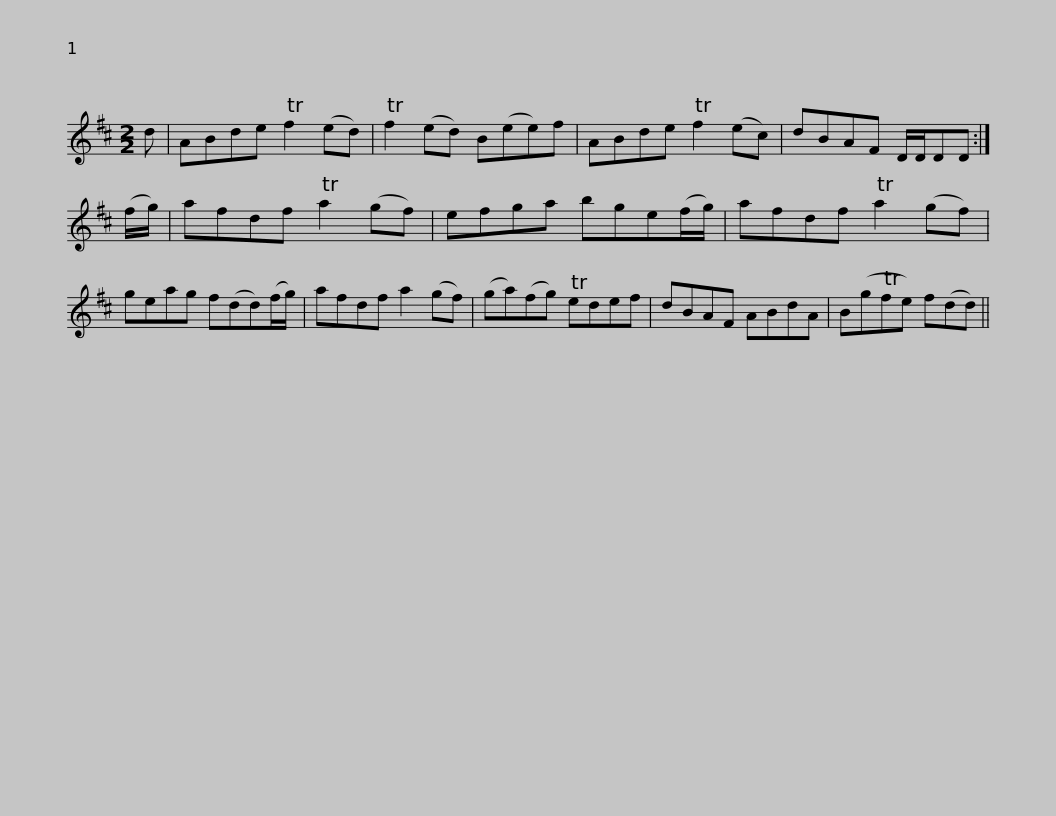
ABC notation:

X:1
L:1/8
M:2/2
I:linebreak $
K:D
V:1 treble
V:1
 d | ABde Tf2 (ed) | Tf2 (ed) B(ee)f | ABde Tf2 (ec) | dBAF D/D/DD :| %5
 (f/g/) | afdf Ta2 (gf) |$ efga bge(f/g/) | afdf Ta2 (gf) | geag f(dd)(f/g/) | %10
 afdf a2 (gf) | (ga)(fg) Tedef |$ dBAF ABdA | B(gTfe) f(dd) || %14
